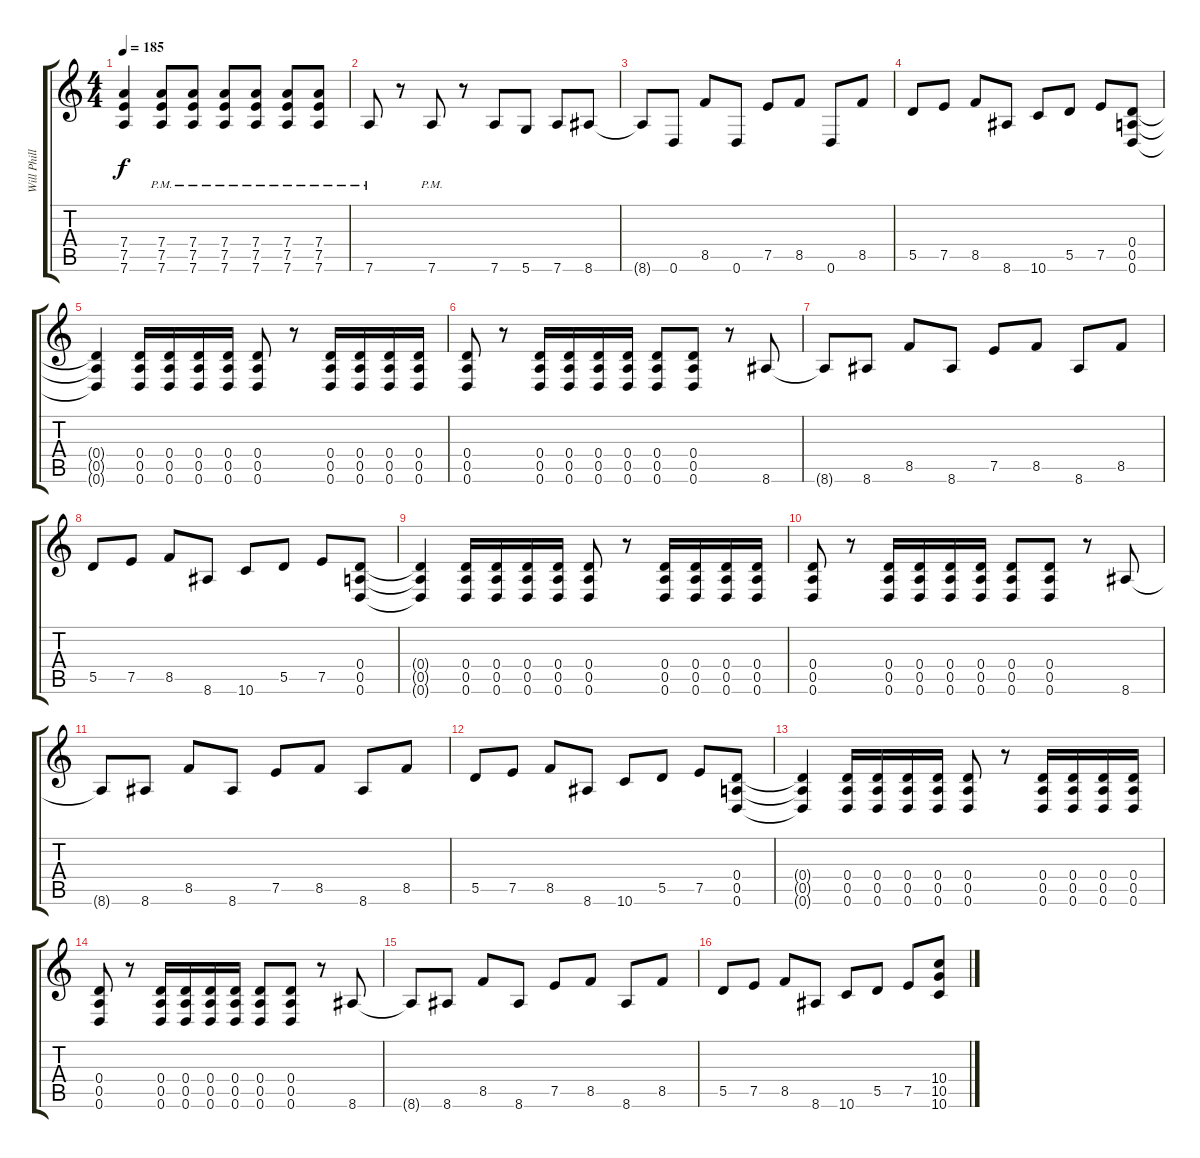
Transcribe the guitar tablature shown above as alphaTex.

\track ("Will Phillipson (Guitar)" "Will Phill") {instrument distortionguitar}
\staff {score tabs}
\tuning (E4 B3 G3 D3 A2 D2) {hide}
\ts (4 4)
\tempo 185
\clef g2
\ks c
(7.4{t} 7.5{t} 7.6{t}).4{dy f} (7.4{pm} 7.5{pm} 7.6{pm}).8 (7.4{pm} 7.5{pm} 7.6{pm}).8 (7.4{pm} 7.5{pm} 7.6{pm}).8 (7.4{pm} 7.5{pm} 7.6{pm}).8 (7.4{pm} 7.5{pm} 7.6{pm}).8 (7.4{pm} 7.5{pm} 7.6{pm}).8 |
7.6{pm}.8 r.8 7.6{pm}.8 r.8 7.6.8 5.6.8 7.6.8 8.6.8 |
8.6{t}.8 0.6.8 8.5.8 0.6.8 7.5.8 8.5.8 0.6.8 8.5.8 |
5.5.8 7.5.8 8.5.8 8.6.8 10.6.8 5.5.8 7.5.8 (0.4 0.5 0.6).8 |
(0.4{t} 0.5{t} 0.6{t}).4 (0.4 0.5 0.6).16 (0.4 0.5 0.6).16 (0.4 0.5 0.6).16 (0.4 0.5 0.6).16 (0.4 0.5 0.6).8 r.8 (0.4 0.5 0.6).16 (0.4 0.5 0.6).16 (0.4 0.5 0.6).16 (0.4 0.5 0.6).16 |
(0.4 0.5 0.6).8 r.8 (0.4 0.5 0.6).16 (0.4 0.5 0.6).16 (0.4 0.5 0.6).16 (0.4 0.5 0.6).16 (0.4 0.5 0.6).8 (0.4 0.5 0.6).8 r.8 8.6.8 |
8.6{t}.8 8.6.8 8.5.8 8.6.8 7.5.8 8.5.8 8.6.8 8.5.8 |
5.5.8 7.5.8 8.5.8 8.6.8 10.6.8 5.5.8 7.5.8 (0.4 0.5 0.6).8 |
(0.4{t} 0.5{t} 0.6{t}).4 (0.4 0.5 0.6).16 (0.4 0.5 0.6).16 (0.4 0.5 0.6).16 (0.4 0.5 0.6).16 (0.4 0.5 0.6).8 r.8 (0.4 0.5 0.6).16 (0.4 0.5 0.6).16 (0.4 0.5 0.6).16 (0.4 0.5 0.6).16 |
(0.4 0.5 0.6).8 r.8 (0.4 0.5 0.6).16 (0.4 0.5 0.6).16 (0.4 0.5 0.6).16 (0.4 0.5 0.6).16 (0.4 0.5 0.6).8 (0.4 0.5 0.6).8 r.8 8.6.8 |
8.6{t}.8 8.6.8 8.5.8 8.6.8 7.5.8 8.5.8 8.6.8 8.5.8 |
5.5.8 7.5.8 8.5.8 8.6.8 10.6.8 5.5.8 7.5.8 (0.4 0.5 0.6).8 |
(0.4{t} 0.5{t} 0.6{t}).4 (0.4 0.5 0.6).16 (0.4 0.5 0.6).16 (0.4 0.5 0.6).16 (0.4 0.5 0.6).16 (0.4 0.5 0.6).8 r.8 (0.4 0.5 0.6).16 (0.4 0.5 0.6).16 (0.4 0.5 0.6).16 (0.4 0.5 0.6).16 |
(0.4 0.5 0.6).8 r.8 (0.4 0.5 0.6).16 (0.4 0.5 0.6).16 (0.4 0.5 0.6).16 (0.4 0.5 0.6).16 (0.4 0.5 0.6).8 (0.4 0.5 0.6).8 r.8 8.6.8 |
8.6{t}.8 8.6.8 8.5.8 8.6.8 7.5.8 8.5.8 8.6.8 8.5.8 |
5.5.8 7.5.8 8.5.8 8.6.8 10.6.8 5.5.8 7.5.8 (10.4 10.5 10.6).8
